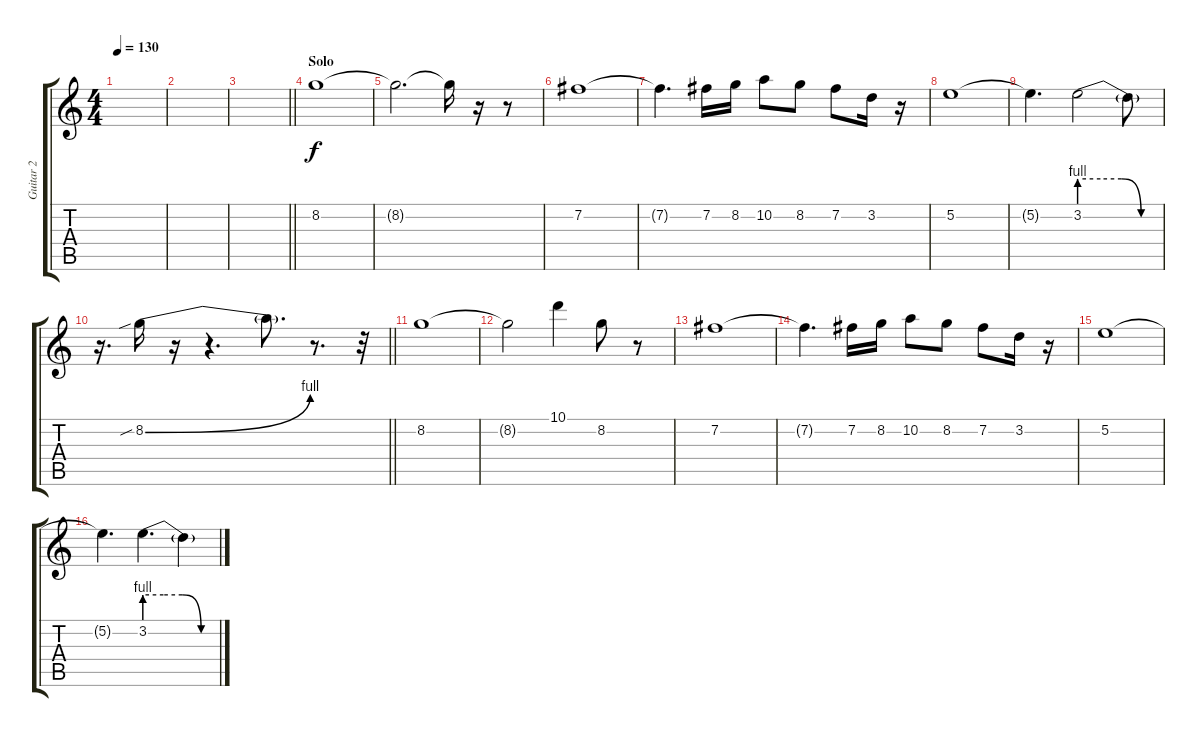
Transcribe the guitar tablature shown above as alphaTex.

\track ("Guitar 2" "Guitar 2") {instrument distortionguitar}
\staff {score tabs}
\tuning (E4 B3 G3 D3 A2 E2) {hide}
\ts (4 4)
\tempo 130
\clef g2
\ks c
|
|
\barLineRight lightlight
|
\section ("" "Solo")
8.2.1{volume 14} |
8.2{t}.2{d volume 10} 8.2{t}.16 r.16 r.8{volume 4 balance 14} |
7.2.1{volume 13} |
7.2{t}.4{d} 7.2.16 8.2.16 10.2.8 8.2.8{volume 12} 7.2.8 3.2.16 r.16{volume 3 balance 5} |
5.2.1{volume 13} |
5.2{t}.4{d} 3.2{be (custom 0 4 15 4 30 4 44 0 60 0)}.2 3.2{t}.8 |
\barLineRight lightlight
r.16{d} 8.2{be (bend 0 0 60 4) sib}.16 r.16 r.4{d} 8.2{t}.8{d} r.8{d} r.32{volume 4 balance 14} |
8.2.1{volume 14} |
8.2{t}.2 10.1.4 8.2.8 r.8{volume 4 balance 5} |
7.2.1{volume 13} |
7.2{t}.4{d} 7.2.16 8.2.16 10.2.8 8.2.8{volume 12} 7.2.8 3.2.16 r.16{volume 4 balance 12} |
5.2.1{volume 13} |
5.2{t}.4{d} 3.2{be (custom 0 4 15 4 30 4 45 0 60 0)}.4{d} 3.2{t}.4
